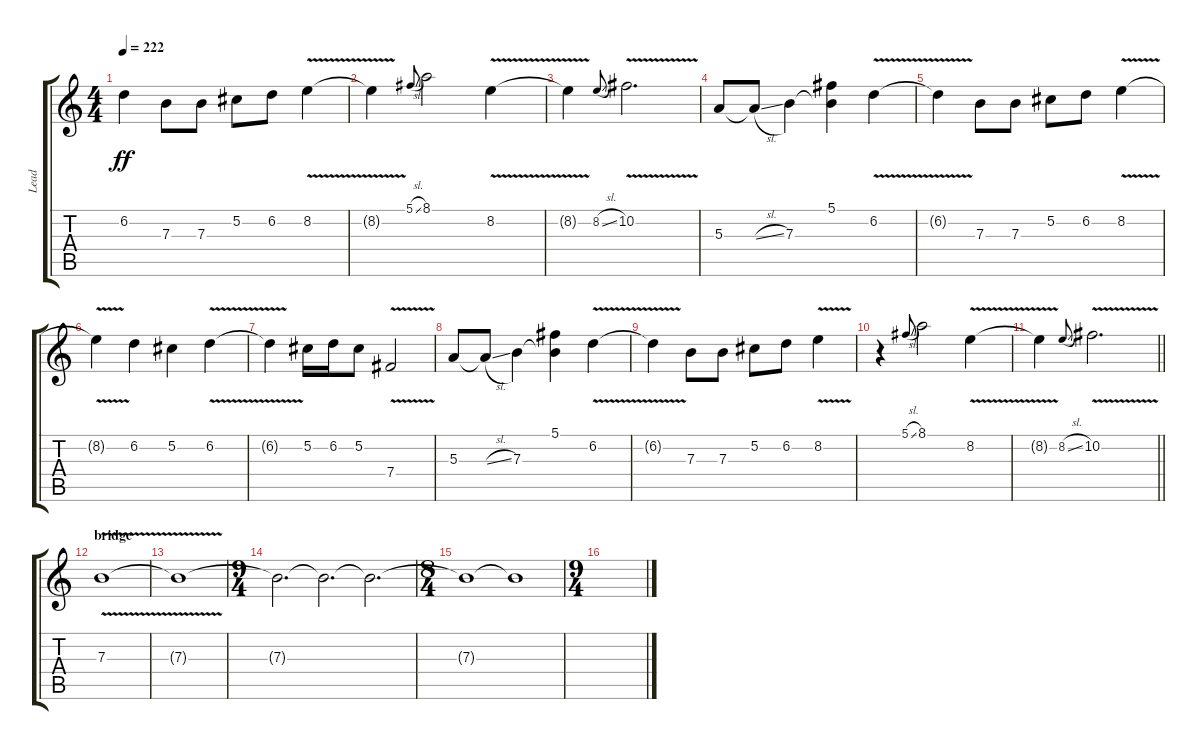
\track ("Lead" "Lead") {instrument distortionguitar}
\staff {score tabs}
\tuning (Db4 Ab3 E3 B2 Gb2 B1) {hide}
\ts (4 4)
\tempo 222
\clef g2
\ks c
6.2{t}.4{dy ff} 7.3.8 7.3.8 5.2.8 6.2.8 8.2{v}.4 |
8.2{t}.4 5.1{sl}.8{gr onbeat} 8.1.2 8.2{v}.4 |
8.2{t}.4 8.2{sl}.8{gr onbeat} 10.2{v}.2{d} |
5.3.8 5.3{sl t}.8 7.3.4 (5.1 7.3{t}).4 6.2{v}.4 |
6.2{t}.4 7.3.8 7.3.8 5.2.8 6.2.8 8.2{v}.4 |
8.2{t}.4 6.2.4 5.2.4 6.2{v}.4 |
6.2{t}.4 5.2.16 6.2.16 5.2.8 7.4{v}.2 |
5.3.8 5.3{sl t}.8 7.3.4 (5.1 7.3{t}).4 6.2{v}.4 |
6.2{t}.4 7.3.8 7.3.8 5.2.8 6.2.8 8.2{v}.4 |
r.4 5.1{sl}.8{gr onbeat} 8.1.2 8.2{v}.4 |
\barLineRight lightlight
8.2{t}.4 8.2{sl}.8{gr onbeat} 10.2{v}.2{d} |
\section ("" "bridge")
7.3{v}.1 |
7.3{t}.1 |
\ts (9 4)
7.3{t}.2{d volume 9} 7.3{t}.2{d} 7.3{t}.2{d} |
\ts (8 4)
7.3{t}.1{volume 0} 7.3{t}.1 |
\ts (9 4)
